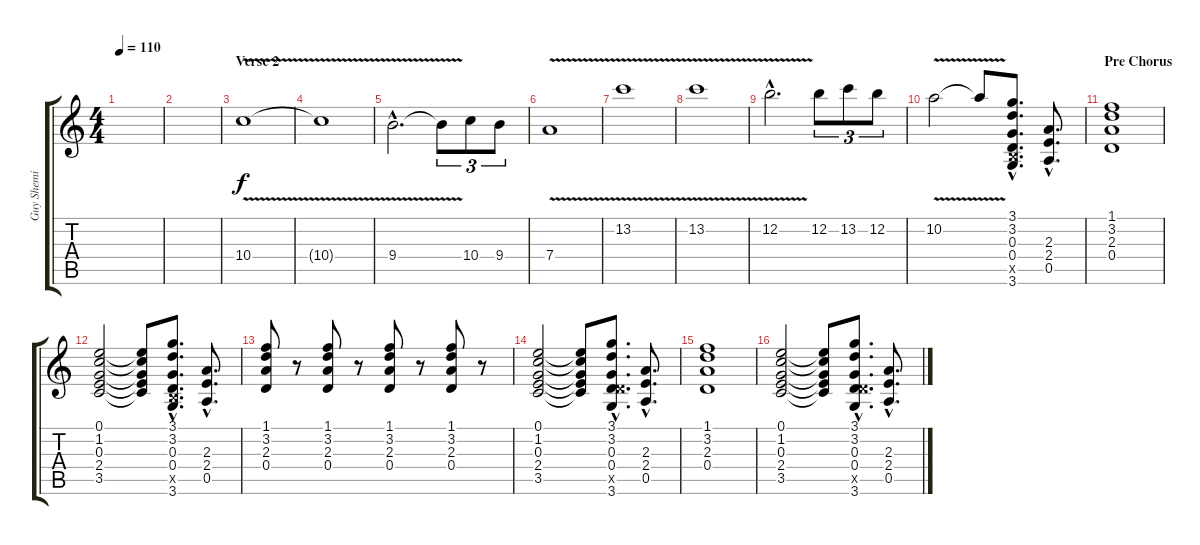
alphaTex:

\track ("Guy Shemi" "Guy Shemi") {instrument distortionguitar}
\staff {score tabs}
\tuning (E4 B3 G3 D3 A2 E2) {hide}
\ts (4 4)
\tempo 110
\clef g2
\ks c
|
|
\section ("" "Verse 2")
10.4{v}.1{volume 10 balance 12} |
10.4{t}.1 |
9.4{v hac}.2{d} 9.4{t}.8{tu (3 2)} 10.4.8{tu (3 2)} 9.4.8{tu (3 2)} |
7.4{v}.1 |
13.2{v}.1 |
13.2{v}.1 |
12.2{v hac}.2{d} 12.2.8{tu (3 2)} 13.2.8{tu (3 2)} 12.2.8{tu (3 2)} |
10.2{v}.2 10.2{t}.8 (3.1{hac} 3.2{hac} 0.3{hac} 0.4{hac} 2.5{hac x} 3.6{hac}).8{d volume 13 balance 12} (2.3{hac} 2.4{hac} 0.5{hac}).8{d} |
\section ("" "Pre Chorus")
(1.1 3.2 2.3 0.4).1 |
(0.1 1.2 0.3 2.4 3.5).2 (0.1{t} 1.2{t} 0.3{t} 2.4{t} 3.5{t}).8 (3.1{hac} 3.2{hac} 0.3{hac} 0.4{hac} 2.5{hac x} 3.6{hac}).8{d} (2.3{hac} 2.4{hac} 0.5{hac}).8{d} |
(1.1 3.2 2.3 0.4).8 r.8 (1.1 3.2 2.3 0.4).8 r.8 (1.1 3.2 2.3 0.4).8 r.8 (1.1 3.2 2.3 0.4).8 r.8 |
(0.1 1.2 0.3 2.4 3.5).2 (0.1{t} 1.2{t} 0.3{t} 2.4{t} 3.5{t}).8 (3.1{hac} 3.2{hac} 0.3{hac} 0.4{hac} 5.5{hac x} 3.6{hac}).8{d} (2.3{hac} 2.4{hac} 0.5{hac}).8{d} |
(1.1 3.2 2.3 0.4).1 |
(0.1 1.2 0.3 2.4 3.5).2 (0.1{t} 1.2{t} 0.3{t} 2.4{t} 3.5{t}).8 (3.1{hac} 3.2{hac} 0.3{hac} 0.4{hac} 5.5{hac x} 3.6{hac}).8{d} (2.3{hac} 2.4{hac} 0.5{hac}).8{d}
